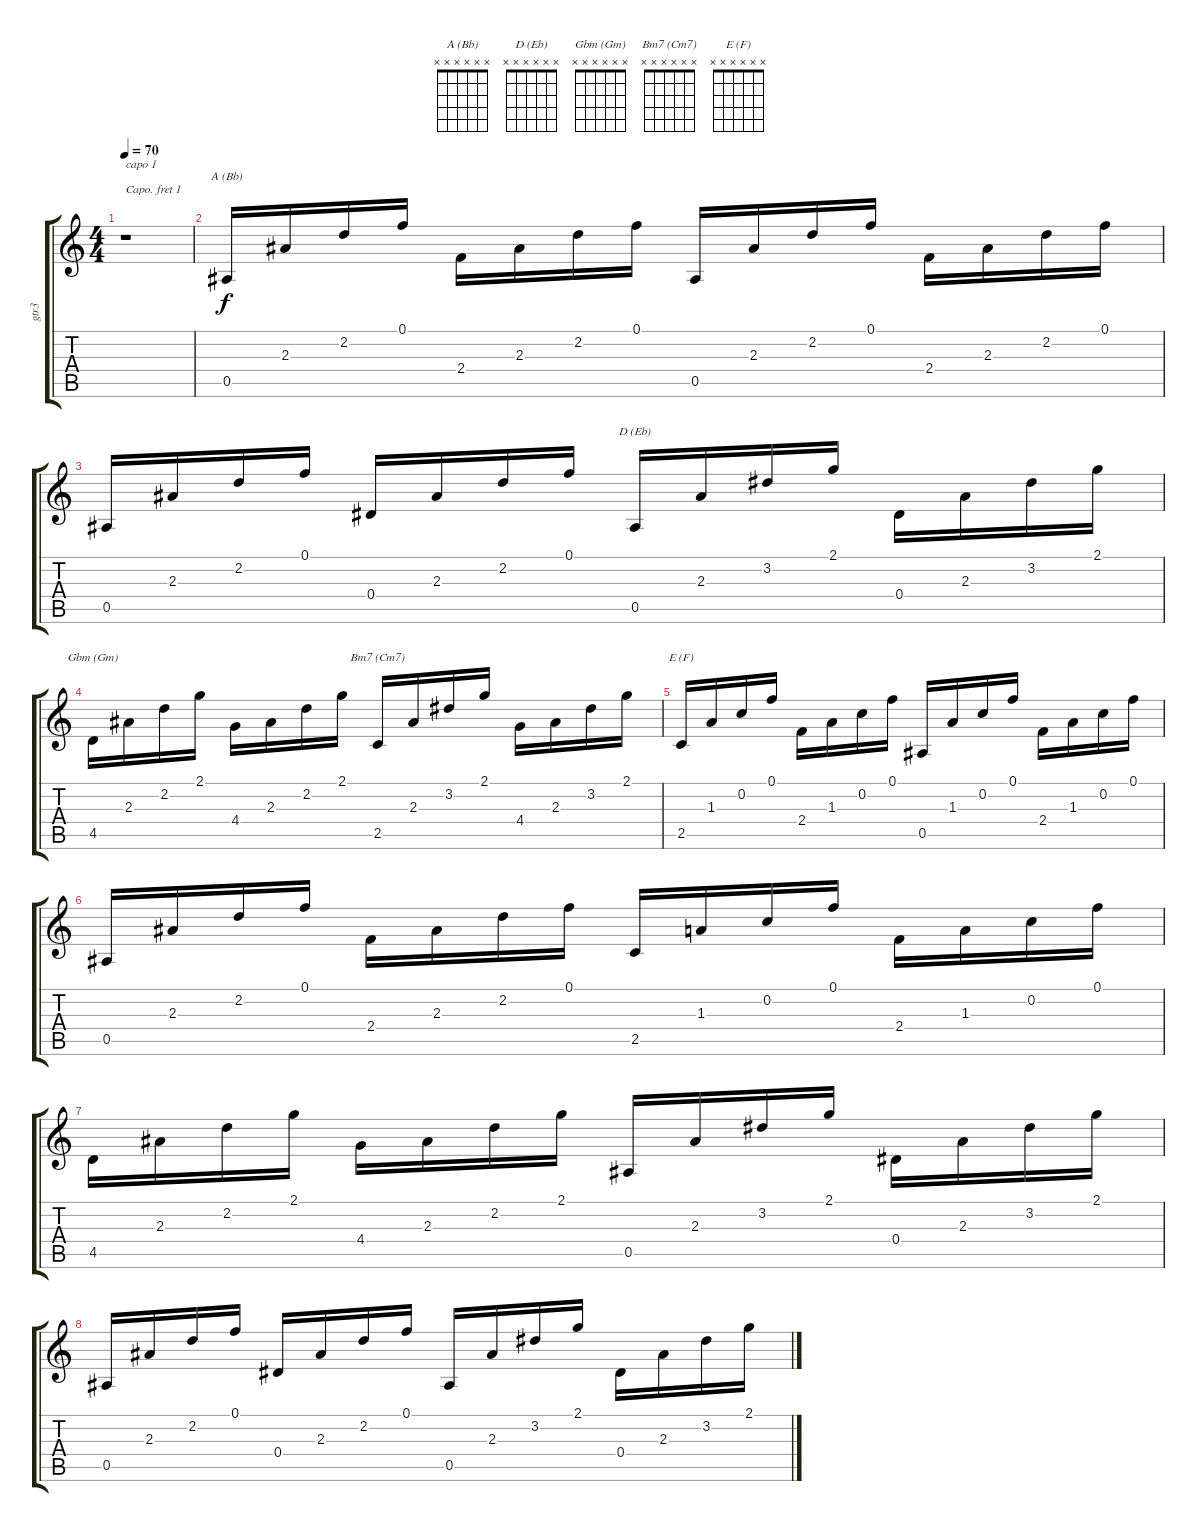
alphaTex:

\track ("gtr3" "gtr3") {instrument acousticguitarnylon}
\staff {score tabs}
\capo 1
\tuning (E4 B3 G3 D3 A2 E2) {hide}
\chord ("A (Bb)" x x x x x x) {firstfret 0}
\chord ("D (Eb)" x x x x x x) {firstfret 0}
\chord ("Gbm (Gm)" x x x x x x) {firstfret 0}
\chord ("Bm7 (Cm7)" x x x x x x) {firstfret 0}
\chord ("E (F)" x x x x x x) {firstfret 0}
\ts (4 4)
\tempo 70
\clef g2
\ks c
r.1{txt "capo 1" dy f instrument acousticguitarnylon} |
0.5.16{ch "A (Bb)"} 2.3.16 2.2.16 0.1.16 2.4.16 2.3.16 2.2.16 0.1.16 0.5.16 2.3.16 2.2.16 0.1.16 2.4.16 2.3.16 2.2.16 0.1.16 |
0.5.16 2.3.16 2.2.16 0.1.16 0.4.16 2.3.16 2.2.16 0.1.16 0.5.16{ch "D (Eb)"} 2.3.16 3.2.16 2.1.16 0.4.16 2.3.16 3.2.16 2.1.16 |
4.5.16{ch "Gbm (Gm)"} 2.3.16 2.2.16 2.1.16 4.4.16 2.3.16 2.2.16 2.1.16 2.5.16{ch "Bm7 (Cm7)"} 2.3.16 3.2.16 2.1.16 4.4.16 2.3.16 3.2.16 2.1.16 |
2.5.16{ch "E (F)"} 1.3.16 0.2.16 0.1.16 2.4.16 1.3.16 0.2.16 0.1.16 0.5.16 1.3.16 0.2.16 0.1.16 2.4.16 1.3.16 0.2.16 0.1.16 |
0.5.16 2.3.16 2.2.16 0.1.16 2.4.16 2.3.16 2.2.16 0.1.16 2.5.16 1.3.16 0.2.16 0.1.16 2.4.16 1.3.16 0.2.16 0.1.16 |
4.5.16 2.3.16 2.2.16 2.1.16 4.4.16 2.3.16 2.2.16 2.1.16 0.5.16 2.3.16 3.2.16 2.1.16 0.4.16 2.3.16 3.2.16 2.1.16 |
0.5.16 2.3.16 2.2.16 0.1.16 0.4.16 2.3.16 2.2.16 0.1.16 0.5.16 2.3.16 3.2.16 2.1.16 0.4.16 2.3.16 3.2.16 2.1.16
